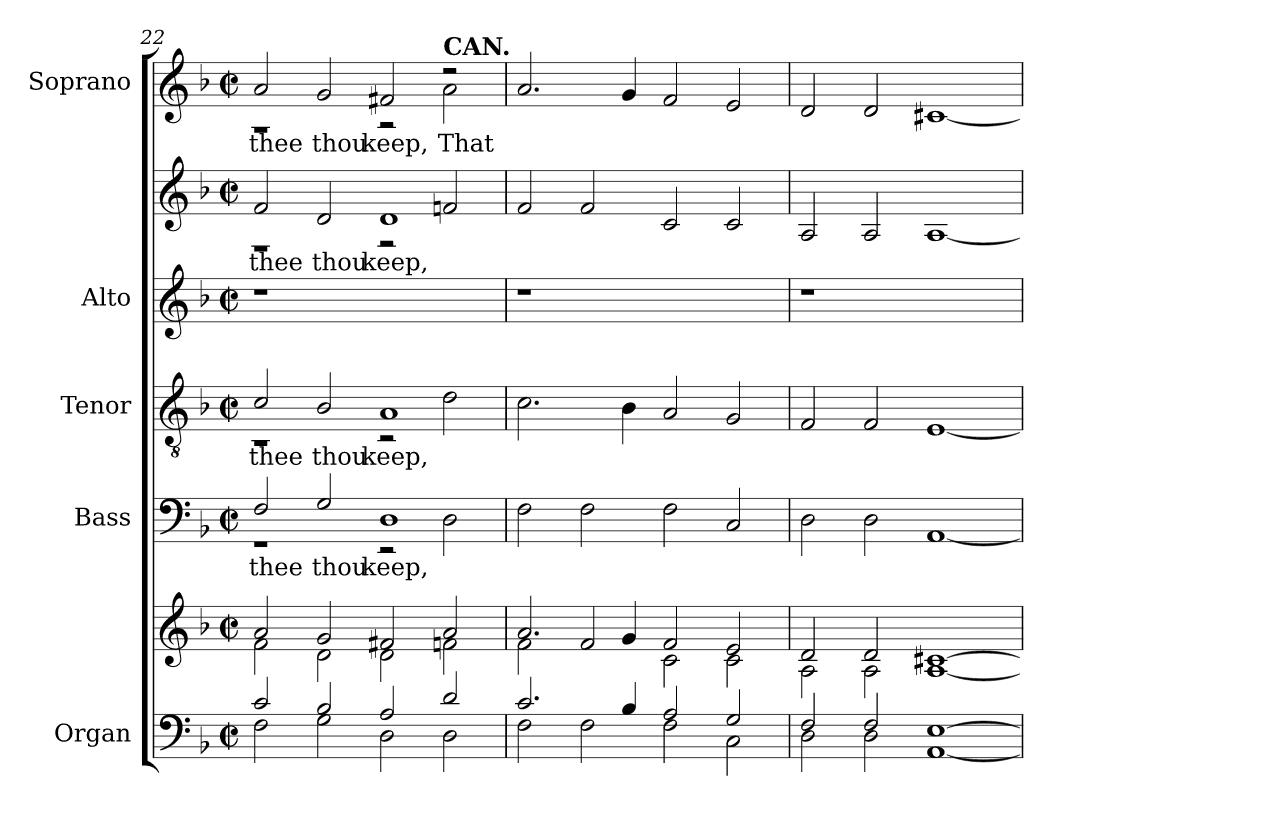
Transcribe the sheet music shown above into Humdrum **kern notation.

**kern	**kern	**kern	**text	**kern	**text	**kern	**kern	**text	**kern	**text
*part5	*part5	*part4	*part4	*part3	*part3	*part2	*part2	*part2	*part1	*part1
*staff7	*staff6	*staff5	*staff5	*staff4	*staff4	*staff3	*staff2	*staff2	*staff1	*staff1
*I"Organ	*	*I"Bass	*	*I"Tenor	*	*I"Alto	*	*	*I"Soprano	*
*I'Org.	*	*I'B.	*	*I'T.	*	*I'A.	*	*	*I'S.	*
*clefF4	*clefG2	*clefF4	*	*clefGv2	*	*clefG2	*clefG2	*	*clefG2	*
*	*	*	*	*ITrd7c12	*	*	*	*	*	*
*k[b-]	*k[b-]	*k[b-]	*	*k[b-]	*	*k[b-]	*k[b-]	*	*k[b-]	*
*F:	*F:	*F:	*	*F:	*	*F:	*F:	*	*F:	*
*M2/2	*M2/2	*M2/2	*	*M2/2	*	*M2/2	*M2/2	*	*M2/2	*
*met(c|)	*met(c|)	*met(c|)	*	*met(c|)	*	*met(c|)	*met(c|)	*	*met(c|)	*
=22	=22	=22	=22	=22	=22	=22	=22	=22	=22	=22
*^	*^	*	*	*	*	*	*	*	*	*
!	!	!	!	!	!LO:LY:b:color=#000000	!	!	!	!	!	!	!
*	*	*	*	*^	*	*	*	*	*	*	*	*
!	!	!	!	!	!	!	!	!LO:LY:b:color=#000000	!LO:N:vis=1	!	!	!	!
*	*	*	*	*	*	*	*^	*	*	*	*	*	*
!	!	!	!	!	!	!	!	!	!	!	!	!LO:LY:b:color=#000000	!	!
*	*	*	*	*	*	*	*	*	*	*	*^	*	*	*
!	!	!	!	!	!	!	!	!	!	!	!	!	!	!	!LO:LY:b:color=#000000
*	*	*	*	*	*	*	*	*	*	*	*	*	*	*^	*
2ci/	2Fi\	2ai/	2fi\	2Fi/	1r	thee	2Ci/	1r	thee	0r	2fi/	1r	thee	2ai/	1r	thee
!	!	!	!	!	!	!LO:LY:b:color=#000000	!	!	!	!	!	!	!	!	!	!
!	!	!	!	!	!	!	!	!	!LO:LY:b:color=#000000	!	!	!	!	!	!	!
!	!	!	!	!	!	!	!	!	!	!	!	!	!LO:LY:b:color=#000000	!	!	!
!	!	!	!	!	!	!	!	!	!	!	!	!	!	!	!	!LO:LY:b:color=#000000
2B-i/	2Gi\	2gi/	2di\	2Gi/	.	thou	2BB-i/	.	thou	.	2di/	.	thou	2gi/	.	thou
!	!	!	!	!	!	!LO:LY:b:color=#000000	!	!	!	!	!	!	!	!	!	!
!	!	!	!	!	!	!	!	!	!LO:LY:b:color=#000000	!	!	!	!	!	!	!
!	!	!	!	!	!	!	!	!	!	!	!	!	!LO:LY:b:color=#000000	!	!	!
!	!	!	!	!	!	!	!	!	!	!	!	!	!	!	!	!LO:LY:b:color=#000000
2Ai/	2Di\	2f#Xi/	2di\	1Di	2r	keep,	1AAi	2r	keep,	.	1di	2r	keep,	2f#Xi/	2r	keep,
!	!	!	!	!	!	!	!	!	!	!	!	!	!	!LO:TX:a:B:t=CAN.	!	!
!	!	!	!	!	!	!	!	!	!	!	!	!	!	!	!	!LO:LY:b:color=#000000
2di/	2Di\	2ai/	2fni\	.	2Di\	.	.	2Di\	.	.	.	2fni/	.	2r	2ai\	That
=23	=23	=23	=23	=23	=23	=23	=23	=23	=23	=23	=23	=23	=23	=23	=23	=23
!	!	!	!	!	!	!	!	!	!	!LO:N:vis=1	!	!	!	!	!	!
*	*	*	*	*v	*v	*	*	*	*	*	*v	*v	*	*v	*v	*
*	*	*	*	*	*	*v	*v	*	*	*	*	*	*
2.ci/	2Fi\	2.ai/	2fi\	2Fi\	.	2.Ci\	.	0r	2fi/	.	2.ai/	.
.	2Fi\	.	2fi/	2Fi\	.	.	.	.	2fi/	.	.	.
4B-i/	.	4gi/	.	.	.	4BB-i\	.	.	.	.	4gi/	.
2Ai/	2Fi\	2fi/	2ci\	2Fi\	.	2AAi/	.	.	2ci/	.	2fi/	.
2Gi/	2Ci\	2ei/	2ci\	2Ci/	.	2GGi/	.	.	2ci/	.	2ei/	.
=24	=24	=24	=24	=24	=24	=24	=24	=24	=24	=24	=24	=24
!	!	!	!	!	!	!	!	!LO:N:vis=1	!	!	!	!
2Fi/	2Di\	2di/	2Ai\	2Di\	.	2FFi/	.	0r	2Ai/	.	2di/	.
2Fi/	2Di\	2di/	2Ai\	2Di\	.	2FFi/	.	.	2Ai/	.	2di/	.
[1Ei	[1AAi	[1c#Xi	[1Ai	[1AAi	.	[1EEi	.	.	[1Ai	.	[1c#Xi	.
*v	*v	*	*	*	*	*	*	*	*	*	*	*
*	*v	*v	*	*	*	*	*	*	*	*	*
=	=	=	=	=	=	=	=	=	=	=
*-	*-	*-	*-	*-	*-	*-	*-	*-	*-	*-
